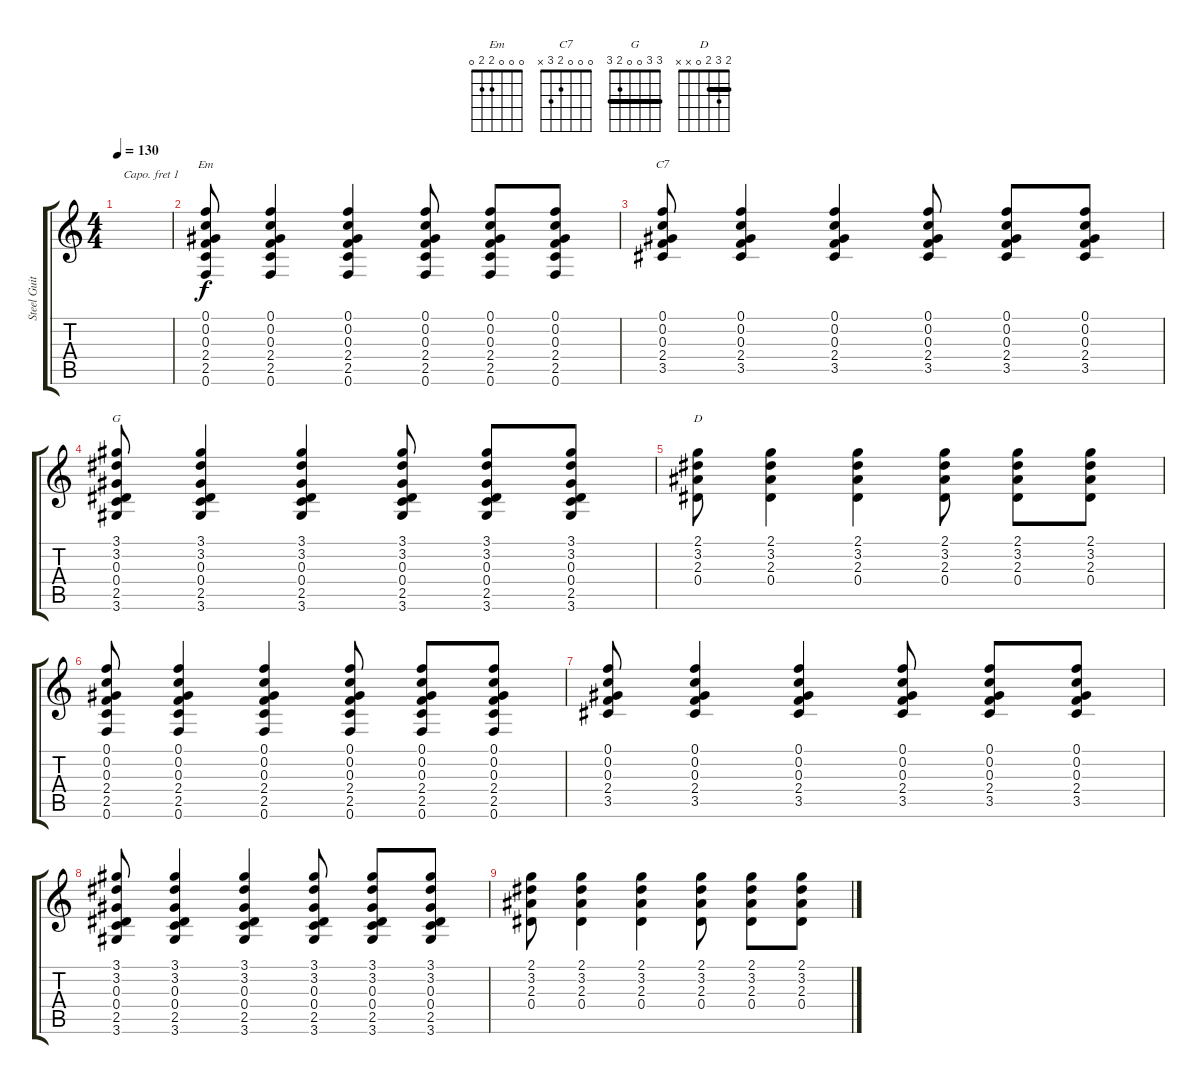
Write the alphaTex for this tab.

\track ("Steel Guitar" "Steel Guit") {instrument acousticguitarsteel}
\staff {score tabs}
\capo 1
\tuning (E4 B3 G3 D3 A2 E2) {hide}
\chord ("Em" 0 0 0 2 2 0)
\chord ("C7" 0 0 0 2 3 x)
\chord ("G" 3 3 0 0 2 3) {barre 3}
\chord ("D" 2 3 2 0 x x) {barre 2}
\ts (4 4)
\tempo 130
\clef g2
\ks c
|
(0.1 0.2 0.3 2.4 2.5 0.6).8{ch "Em"} (0.1 0.2 0.3 2.4 2.5 0.6).4 (0.1 0.2 0.3 2.4 2.5 0.6).4 (0.1 0.2 0.3 2.4 2.5 0.6).8 (0.1 0.2 0.3 2.4 2.5 0.6).8 (0.1 0.2 0.3 2.4 2.5 0.6).8 |
(0.1 0.2 0.3 2.4 3.5).8{ch "C7"} (0.1 0.2 0.3 2.4 3.5).4 (0.1 0.2 0.3 2.4 3.5).4 (0.1 0.2 0.3 2.4 3.5).8 (0.1 0.2 0.3 2.4 3.5).8 (0.1 0.2 0.3 2.4 3.5).8 |
(3.1 3.2 0.3 0.4 2.5 3.6).8{ch "G"} (3.1 3.2 0.3 0.4 2.5 3.6).4 (3.1 3.2 0.3 0.4 2.5 3.6).4 (3.1 3.2 0.3 0.4 2.5 3.6).8 (3.1 3.2 0.3 0.4 2.5 3.6).8 (3.1 3.2 0.3 0.4 2.5 3.6).8 |
(2.1 3.2 2.3 0.4).8{ch "D"} (2.1 3.2 2.3 0.4).4 (2.1 3.2 2.3 0.4).4 (2.1 3.2 2.3 0.4).8 (2.1 3.2 2.3 0.4).8 (2.1 3.2 2.3 0.4).8 |
(0.1 0.2 0.3 2.4 2.5 0.6).8 (0.1 0.2 0.3 2.4 2.5 0.6).4 (0.1 0.2 0.3 2.4 2.5 0.6).4 (0.1 0.2 0.3 2.4 2.5 0.6).8 (0.1 0.2 0.3 2.4 2.5 0.6).8 (0.1 0.2 0.3 2.4 2.5 0.6).8 |
(0.1 0.2 0.3 2.4 3.5).8 (0.1 0.2 0.3 2.4 3.5).4 (0.1 0.2 0.3 2.4 3.5).4 (0.1 0.2 0.3 2.4 3.5).8 (0.1 0.2 0.3 2.4 3.5).8 (0.1 0.2 0.3 2.4 3.5).8 |
(3.1 3.2 0.3 0.4 2.5 3.6).8 (3.1 3.2 0.3 0.4 2.5 3.6).4 (3.1 3.2 0.3 0.4 2.5 3.6).4 (3.1 3.2 0.3 0.4 2.5 3.6).8 (3.1 3.2 0.3 0.4 2.5 3.6).8 (3.1 3.2 0.3 0.4 2.5 3.6).8 |
(2.1 3.2 2.3 0.4).8 (2.1 3.2 2.3 0.4).4 (2.1 3.2 2.3 0.4).4 (2.1 3.2 2.3 0.4).8 (2.1 3.2 2.3 0.4).8 (2.1 3.2 2.3 0.4).8
